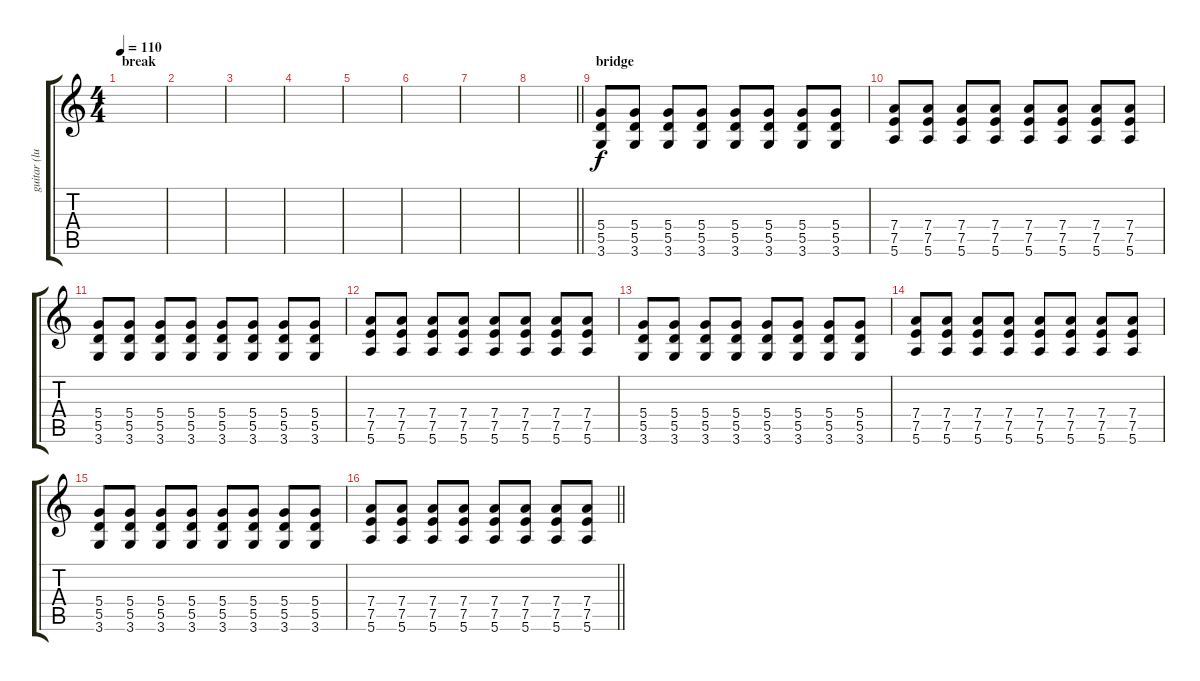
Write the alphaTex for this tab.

\track ("guitar (lukman)" "guitar (lu") {instrument distortionguitar}
\staff {score tabs}
\tuning (E4 B3 G3 D3 A2 E2) {hide}
\ts (4 4)
\section ("" "break")
\tempo 110
\clef g2
\ks c
|
|
|
|
|
|
|
\barLineRight lightlight
|
\section ("" "bridge")
(5.4 5.5 3.6).8 (5.4 5.5 3.6).8 (5.4 5.5 3.6).8 (5.4 5.5 3.6).8 (5.4 5.5 3.6).8 (5.4 5.5 3.6).8 (5.4 5.5 3.6).8 (5.4 5.5 3.6).8 |
(7.4 7.5 5.6).8 (7.4 7.5 5.6).8 (7.4 7.5 5.6).8 (7.4 7.5 5.6).8 (7.4 7.5 5.6).8 (7.4 7.5 5.6).8 (7.4 7.5 5.6).8 (7.4 7.5 5.6).8 |
(5.4 5.5 3.6).8 (5.4 5.5 3.6).8 (5.4 5.5 3.6).8 (5.4 5.5 3.6).8 (5.4 5.5 3.6).8 (5.4 5.5 3.6).8 (5.4 5.5 3.6).8 (5.4 5.5 3.6).8 |
(7.4 7.5 5.6).8 (7.4 7.5 5.6).8 (7.4 7.5 5.6).8 (7.4 7.5 5.6).8 (7.4 7.5 5.6).8 (7.4 7.5 5.6).8 (7.4 7.5 5.6).8 (7.4 7.5 5.6).8 |
(5.4 5.5 3.6).8 (5.4 5.5 3.6).8 (5.4 5.5 3.6).8 (5.4 5.5 3.6).8 (5.4 5.5 3.6).8 (5.4 5.5 3.6).8 (5.4 5.5 3.6).8 (5.4 5.5 3.6).8 |
(7.4 7.5 5.6).8 (7.4 7.5 5.6).8 (7.4 7.5 5.6).8 (7.4 7.5 5.6).8 (7.4 7.5 5.6).8 (7.4 7.5 5.6).8 (7.4 7.5 5.6).8 (7.4 7.5 5.6).8 |
(5.4 5.5 3.6).8 (5.4 5.5 3.6).8 (5.4 5.5 3.6).8 (5.4 5.5 3.6).8 (5.4 5.5 3.6).8 (5.4 5.5 3.6).8 (5.4 5.5 3.6).8 (5.4 5.5 3.6).8 |
\barLineRight lightlight
(7.4 7.5 5.6).8 (7.4 7.5 5.6).8 (7.4 7.5 5.6).8 (7.4 7.5 5.6).8 (7.4 7.5 5.6).8 (7.4 7.5 5.6).8 (7.4 7.5 5.6).8 (7.4 7.5 5.6).8
